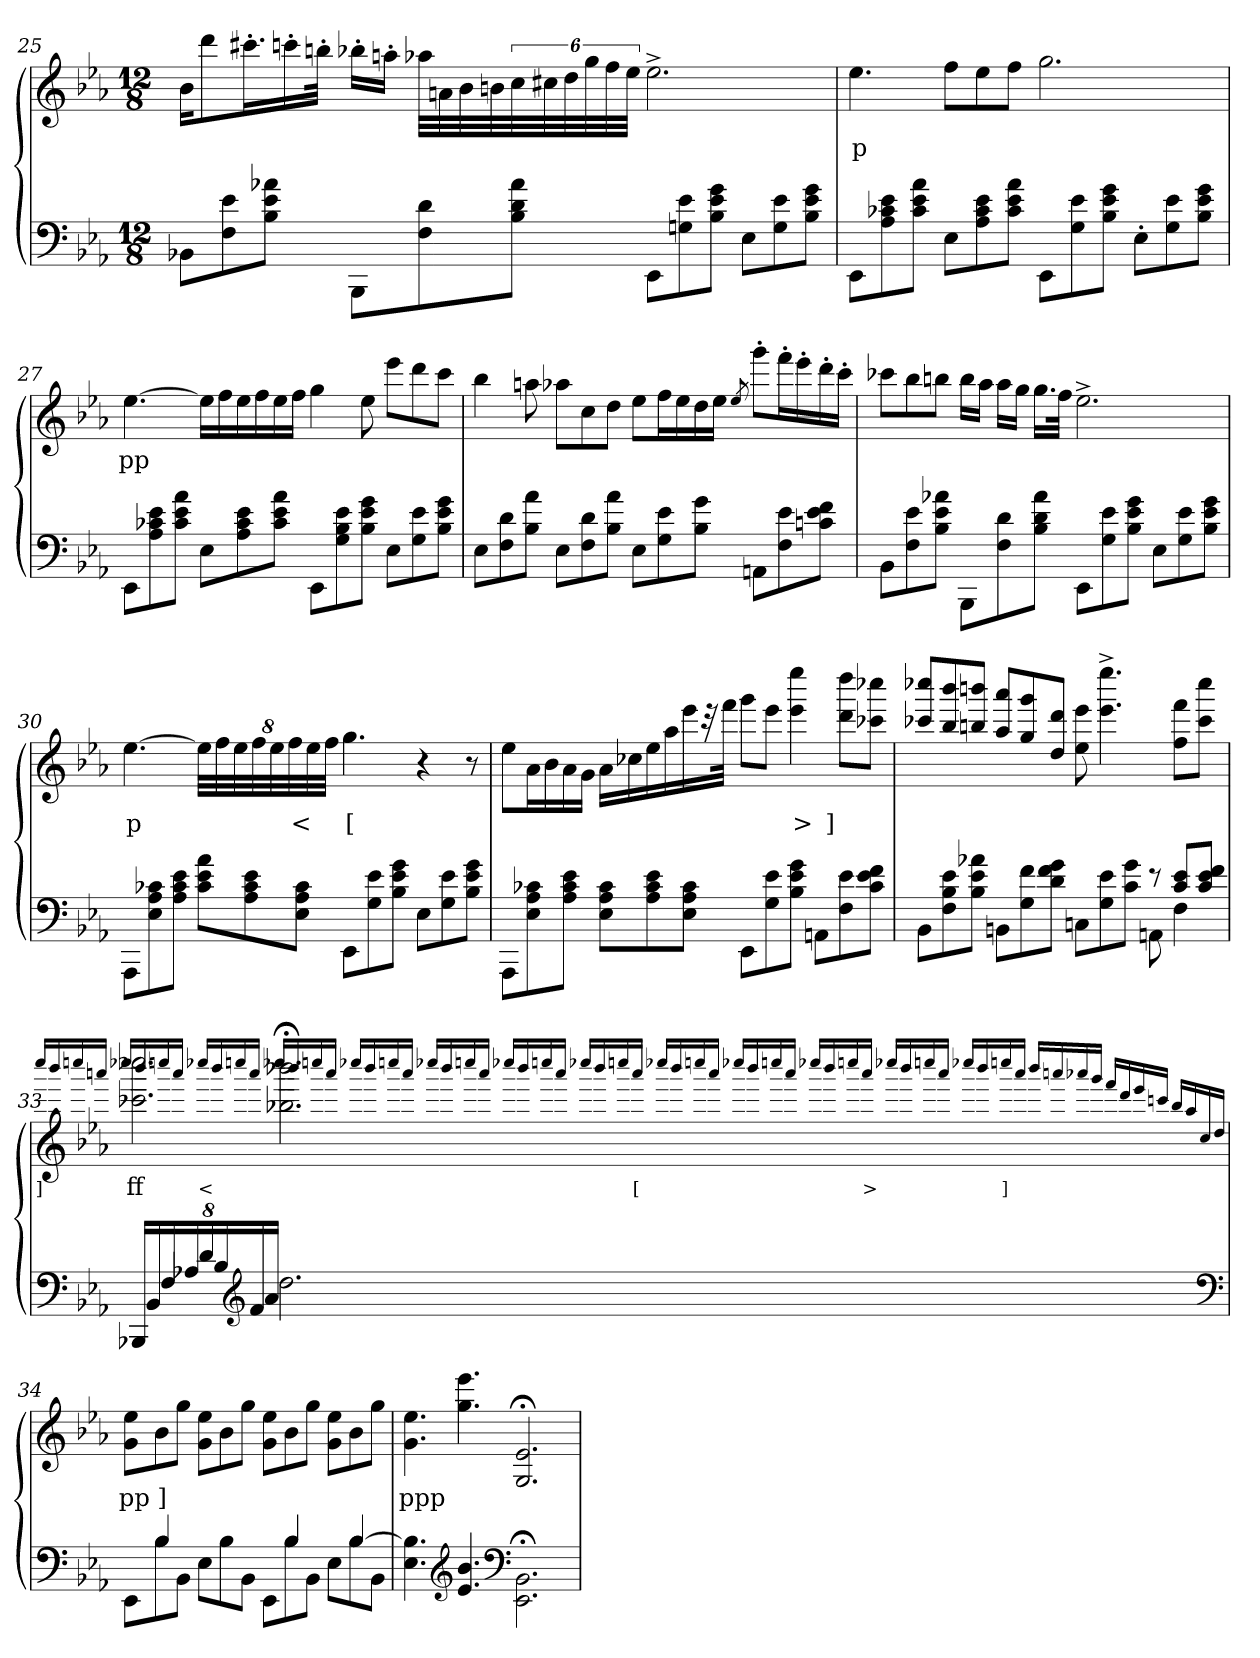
**kern	**kern	**text
*part2	*part1	*part1
*staff2	*staff1	*staff1
*clefF4	*clefG2	*
*k[b-e-a-]	*k[b-e-a-]	*
*M12/8	*M12/8	*
=25	=25	=25
8BB-XL	16b-KL	.
.	8ddd	.
8e- 8F	.	.
.	16.ccc#X'>L	.
8a-X 8e- 8B-J	.	.
.	16cccn'>	.
.	32bbn'>JJk	.
8BBB-L	16bb-X'>LL	.
.	16aan'>JJ	.
8d 8F	32aa-XLLL	.
.	32an	.
.	32b-	.
.	32bn	.
8a- 8d 8B-J	48cc	.
.	48cc#X	.
.	48dd	.
.	48gg	.
.	48ff	.
.	48ee-JJJ	.
8EE-L	2.ee-^>	.
8e- 8Gn	.	.
8g 8e- 8B-J	.	.
8E-L	.	.
8e- 8G	.	.
8g 8e- 8B-J	.	.
=26	=26	=26
8EE-L	4.ee-	p
8e- 8c-X 8A-	.	.
8a- 8e- 8c-J	.	.
8E-L	8ffL	.
8e- 8c- 8A-	8ee-	.
8a- 8e- 8c-J	8ffJ	.
8EE-L	2.gg	.
8e- 8G	.	.
8g 8e- 8B-J	.	.
8E-'>L	.	.
8e- 8G	.	.
8g 8e- 8B-J	.	.
=27	=27	=27
8EE-L	[4.ee-	pp
8e- 8c-X 8A-	.	.
8a- 8e- 8c-J	.	.
8E-L	16ee-LL]	.
.	16ff	.
8e- 8c- 8A-	16ee-	.
.	16ff	.
8a- 8e- 8c-J	16ee-	.
.	16ffJJ	.
8EE-L	4gg	.
8e- 8B- 8G	.	.
8g 8e- 8B-J	8ee-	.
8E-L	8eee-L	.
8e- 8G	8ddd	.
8g 8e- 8B-J	8cccJ	.
=28	=28	=28
8E-L	4bb-	.
8d 8F	.	.
8a- 8B-J	8aan	.
8E-L	8aa-XL	.
8d 8F	8cc	.
8a- 8B-J	8ddJ	.
8E-L	8ee-L	.
8e- 8G	16ffL	.
.	16ee-	.
8g 8B-J	16dd	.
.	16ee-JJ	.
.	8qee-/	.
8AAnL	8ggg'>L	.
8e- 8F	16fff'>L	.
.	16eee-'>	.
8f 8e- 8cnJ	16ddd'>	.
.	16ccc'>JJ	.
=29	=29	=29
8BB-L	8ccc-XL	.
8e- 8F	8bb-	.
8a-X 8e- 8B-J	8bbnJ	.
8BBB-L	16bbLL	.
.	16aa-JJ	.
8d 8F	16aa-LL	.
.	16ggJJ	.
8a- 8d 8B-J	16.ggLL	.
.	32ffJJk	.
8EE-L	2.ee-^>	.
8e- 8G	.	.
8g 8e- 8B-J	.	.
8E-L	.	.
8e- 8G	.	.
8g 8e- 8B-J	.	.
=30	=30	=30
8AAA-\L	[4.ee-	p
8c-X 8A- 8E-	.	.
8e- 8c- 8A-J	.	.
8a- 8e- 8c-L	64%3ee-LL]	.
.	64%3ff	.
.	64%3ee-	.
8e- 8c- 8A-	.	.
.	64%3ff	.
.	64%3ee-	.
.	64%3ff	<
8c- 8A- 8E-J	.	.
.	64%3ee-	.
.	64%3ffJJ	.
8EE-L	4.gg	[
8e- 8G	.	.
8g 8e- 8B-J	.	.
8E-L	4r	.
8e- 8G	.	.
8g 8e- 8B-J	8r	.
=31	=31	=31
8AAA-\L	8ee-\L	.
8c-X 8A- 8E-	16a-L	.
.	16b-	.
8e- 8c- 8A-J	16a-	.
.	16gJJ	.
8c- 8A- 8E-L	16a-LL	.
.	16cc-X	.
8e- 8c- 8A-	16ee-	.
.	16aa-	.
8c- 8A- 8E-J	16eee-	.
.	32r	.
.	32fffJJk	.
8EE-L	8gggL	.
8e- 8G	8eee-J	.
8g 8e- 8B-J	4eeee- 4eee-	>
8AAnL	.	.
8e- 8F	8dddd 8dddL	]
8f 8e- 8c-J	8cccc- 8ccc-J	.
=32	=32	=32
*^	*	*
8BB-L	8ryy	8cccc-X 8ccc-XL	.
*v	*v	*	*
8e- 8B- 8F	8bbb- 8bb-	.
8a-X 8e- 8B-J	8bbbn/ 8bbn/J	.
8BBnL	8aaa- 8aa-L	.
8f 8G	8ggg 8gg	.
8g 8f 8dJ	8ddd/ 8dd/J	.
8Cn\L	8eee- 8ee-	.
8e- 8G	4.eeee-^> 4.eee-^>	.
8g 8cJ	.	.
*^	*	*
8r	8AAn\	.	.
8e-/ 8c/L	4F	8fff 8ffL	.
8f 8e- 8cJ	.	8cccc- 8ccc-J	.
*v	*v	*	*
=33	=33	=33
32%3BBB-XL	2.cccc-X 2.ccc-X	ff
32%3BB-	.	.
32%3F	.	.
32%3A-X	.	.
32%3d	.	.
32%3B-	.	.
*clefG2	*	*
32%3f	.	.
32%3a-J	.	.
2.dd	2.bbb-X;< 2.bb-X;<	.
*clefF4	*	*
.	16qqcccc-/LL	]
.	16qqbbb-/	.
.	16qqccccn/	.
.	16qqaaan/JJ	.
.	16qqcccc-X/LL	.
.	16qqbbb-/	.
.	16qqccccn/	.
.	16qqaaa/JJ	.
.	16qqcccc-X/LL	<
.	16qqbbb-/	.
.	16qqccccn/	.
.	16qqaaa/JJ	.
.	16qqcccc-X/LL	.
.	16qqbbb-/	.
.	16qqccccn/	.
.	16qqaaa/JJ	.
.	16qqcccc-X/LL	.
.	16qqbbb-/	.
.	16qqccccn/	.
.	16qqaaa/JJ	.
.	16qqcccc-X/LL	.
.	16qqbbb-/	.
.	16qqccccn/	.
.	16qqaaa/JJ	.
.	16qqcccc-X/LL	.
.	16qqbbb-/	.
.	16qqccccn/	.
.	16qqaaa/JJ	.
.	16qqcccc-X/LL	.
.	16qqbbb-/	.
.	16qqccccn/	.
.	16qqaaa/JJ	[
.	16qqcccc-X/LL	.
.	16qqbbb-/	.
.	16qqccccn/	.
.	16qqaaa/JJ	.
.	16qqcccc-X/LL	.
.	16qqbbb-/	.
.	16qqccccn/	.
.	16qqaaa/JJ	.
.	16qqcccc-X/LL	.
.	16qqbbb-/	.
.	16qqccccn/	.
.	16qqaaa/JJ	>
.	16qqcccc-X/LL	.
.	16qqbbb-/	.
.	16qqccccn/	.
.	16qqaaa/JJ	.
.	16qqcccc-X/LL	.
.	16qqbbb-/	.
.	16qqccccn/	]
.	16qqaaa/JJ	.
.	16qqbbb-/LL	.
.	16qqaaan/	.
.	16qqaaa-X/	.
.	16qqggg/JJ	.
.	16qqfff/LL	.
.	16qqddd/	.
.	16qqeee-/	.
.	16qqcccn/JJ	.
.	16qqbb-/LL	.
.	16qqaa-/	.
.	16qqcc/	.
.	16qqdd/JJ	.
=34	=34	=34
*^	*	*
8ryy	8EE-L	8ee- 8gL	pp
4B-	8B-	8b-	]
.	8BB-J	8ggJ	.
2ryy	8E-L	8ee- 8gL	.
.	8B-	8b-	.
.	8BB-J	8ggJ	.
.	8EE-L	8ee- 8gL	.
4B-	8B-	8b-	.
.	8BB-J	8ggJ	.
8ryy	8E-L	8ee- 8gL	.
[4B-	8B-	8b-	.
.	8BB-J	8ggJ	.
*v	*v	*	*
=35	=35	=35
4.B-] 4.E-	4.ee- 4.g	ppp
*clefG2	*	*
4.b- 4.e-	4.eee- 4.gg	.
*clefF4	*	*
2.BB-\;< 2.EE-\;<	2.e-;< 2.G;<	.
=	=	=
*-	*-	*-
